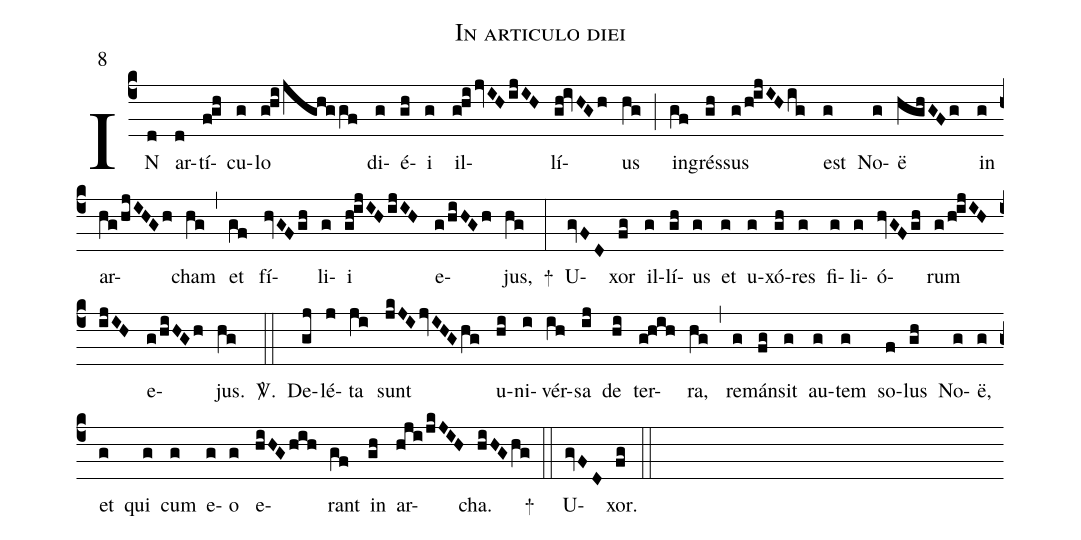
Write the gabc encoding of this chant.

name: In articulo diei;
mode: 8;
%%
(c4)
IN(d) ar(d)tí(f!gh)cu(g)lo(g!hi/jghggf) di(g)é(gh)i(g) il(g!hi/jvIHijIH)lí(gh!ivHGh)us(hg) (;)
in(gf)grés(gh)sus(g/h!ijIHig) est(g) No(g)ë(hghGF/g) in(g) ar(hg/hjIHGh)cham(hg) (,)
et(gf) fí(hvGFgh)li(g)i(gh!ijIHijIH) e(g/hiHGh)jus,(hg) +(:)
U(gvFD)xor(fg) il(g)lí(gh)us(g) et(g) u(g)xó(gh)res(g) fi(g)li(g)ó(hvGFgh)rum(g/h!ijIHijIH) e(g/hiHGh)jus.(hg) <sp>V/</sp>.(::)
De(gj)lé(j)ta(ji) sunt(jkJIjvIHGhg) u(hi)ni(i)vér(ih)sa(ij) de(hi) ter(g!hih)ra,(hg) (,)
re(g)mán(fg)sit(g) au(g)tem(g) so(f)lus(gh) No(g)ë,(g) et(g) qui(g) cum(g) e(g)o(g) e(hiHGhih)rant(gf) in(gh) ar(hji/jkJIH)cha.(hiHGhg) +(::)
U(gvFD)xor.(fg) (::)
